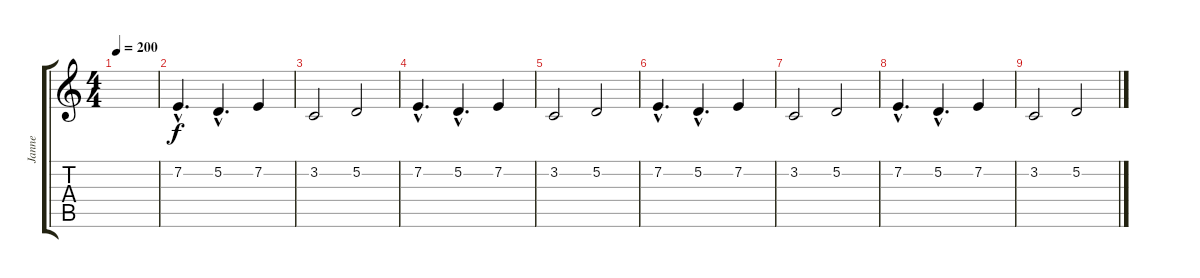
\track ("Janne " "Janne ") {instrument choiraahs}
\staff {score tabs}
\tuning (D4 A3 F3 C3 G2 D2) {hide}
\ts (4 4)
\tempo 200
\clef g2
\ks c
|
7.2{hac}.4{d} 5.2{hac}.4{d} 7.2.4 |
3.2.2 5.2.2 |
7.2{hac}.4{d} 5.2{hac}.4{d} 7.2.4 |
3.2.2 5.2.2 |
7.2{hac}.4{d} 5.2{hac}.4{d} 7.2.4 |
3.2.2 5.2.2 |
7.2{hac}.4{d} 5.2{hac}.4{d} 7.2.4 |
3.2.2 5.2.2
